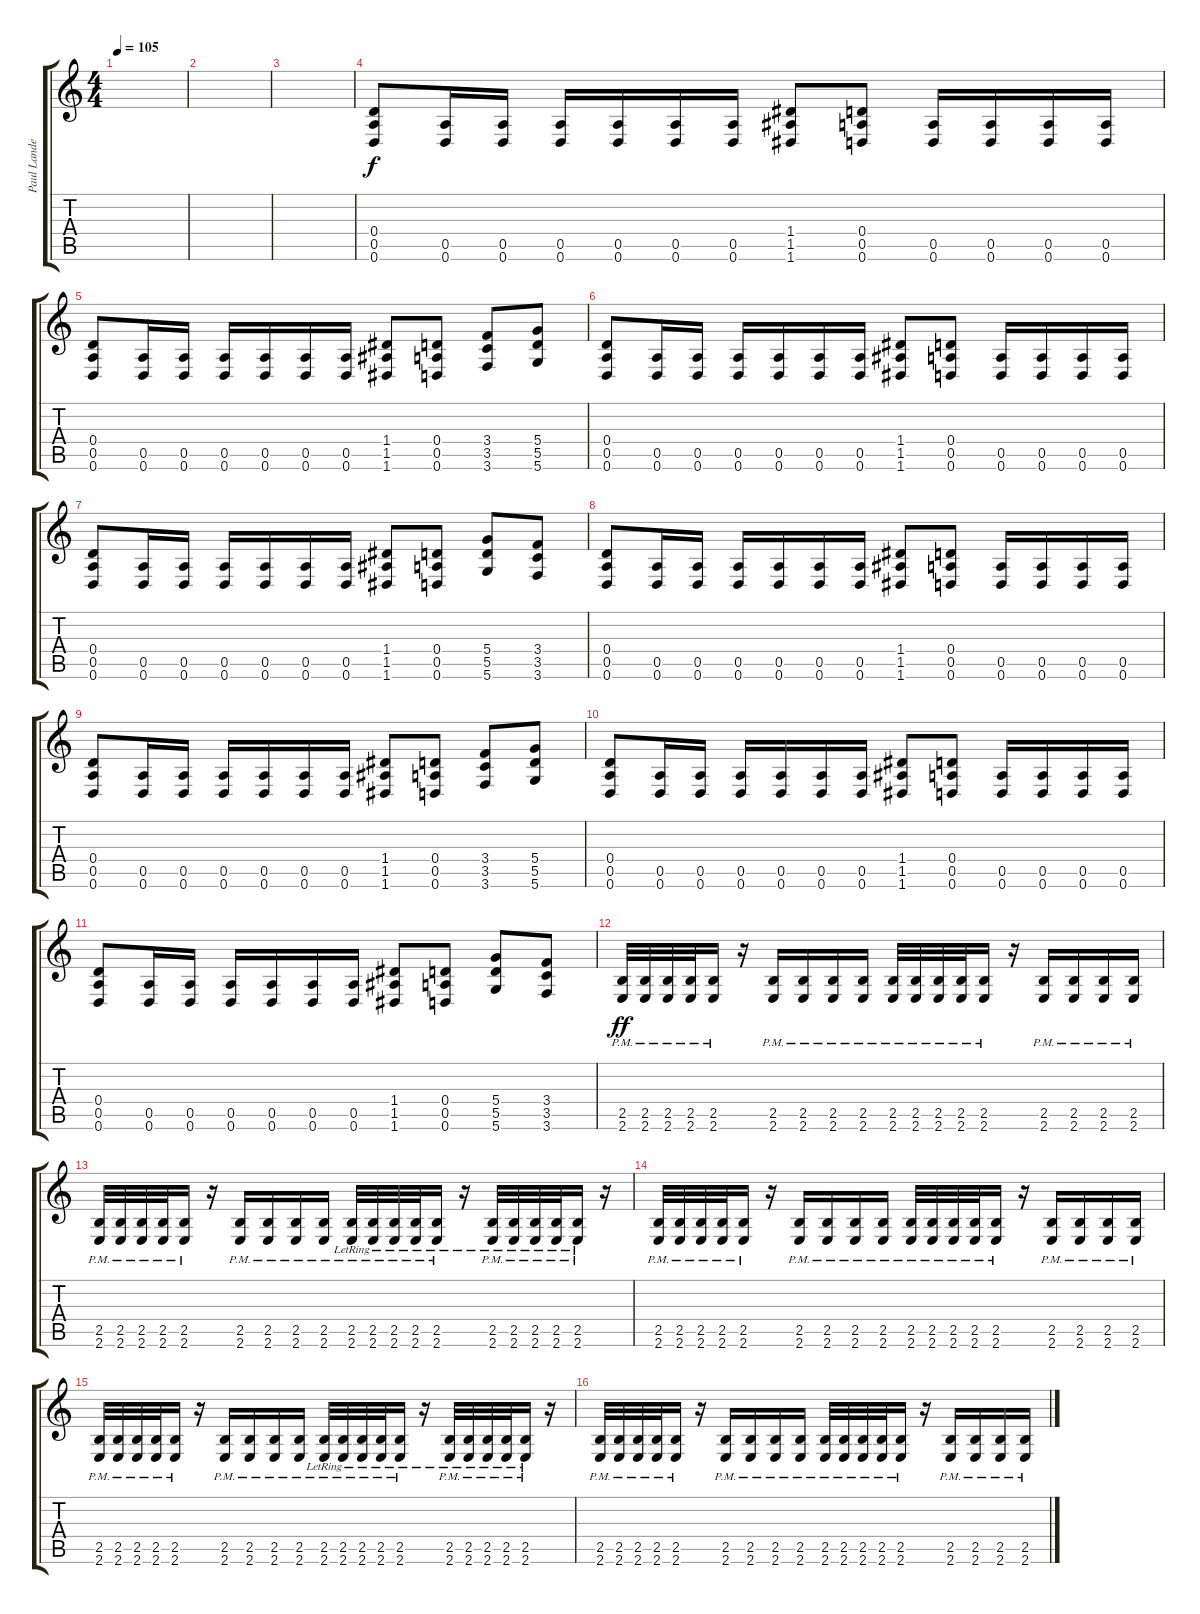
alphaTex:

\track ("Paul Landers" "Paul Lande") {instrument distortionguitar}
\staff {score tabs}
\tuning (E4 B3 G3 D3 A2 D2) {hide}
\ts (4 4)
\tempo 105
\clef g2
\ks c
|
|
|
(0.4 0.5 0.6).8 (0.5 0.6).16 (0.5 0.6).16 (0.5 0.6).16 (0.5 0.6).16 (0.5 0.6).16 (0.5 0.6).16 (1.4 1.5 1.6).8 (0.4 0.5 0.6).8 (0.5 0.6).16 (0.5 0.6).16 (0.5 0.6).16 (0.5 0.6).16 |
(0.4 0.5 0.6).8 (0.5 0.6).16 (0.5 0.6).16 (0.5 0.6).16 (0.5 0.6).16 (0.5 0.6).16 (0.5 0.6).16 (1.4 1.5 1.6).8 (0.4 0.5 0.6).8 (3.4 3.5 3.6).8 (5.4 5.5 5.6).8 |
(0.4 0.5 0.6).8 (0.5 0.6).16 (0.5 0.6).16 (0.5 0.6).16 (0.5 0.6).16 (0.5 0.6).16 (0.5 0.6).16 (1.4 1.5 1.6).8 (0.4 0.5 0.6).8 (0.5 0.6).16 (0.5 0.6).16 (0.5 0.6).16 (0.5 0.6).16 |
(0.4 0.5 0.6).8 (0.5 0.6).16 (0.5 0.6).16 (0.5 0.6).16 (0.5 0.6).16 (0.5 0.6).16 (0.5 0.6).16 (1.4 1.5 1.6).8 (0.4 0.5 0.6).8 (5.4 5.5 5.6).8 (3.4 3.5 3.6).8 |
(0.4 0.5 0.6).8 (0.5 0.6).16 (0.5 0.6).16 (0.5 0.6).16 (0.5 0.6).16 (0.5 0.6).16 (0.5 0.6).16 (1.4 1.5 1.6).8 (0.4 0.5 0.6).8 (0.5 0.6).16 (0.5 0.6).16 (0.5 0.6).16 (0.5 0.6).16 |
(0.4 0.5 0.6).8 (0.5 0.6).16 (0.5 0.6).16 (0.5 0.6).16 (0.5 0.6).16 (0.5 0.6).16 (0.5 0.6).16 (1.4 1.5 1.6).8 (0.4 0.5 0.6).8 (3.4 3.5 3.6).8 (5.4 5.5 5.6).8 |
(0.4 0.5 0.6).8 (0.5 0.6).16 (0.5 0.6).16 (0.5 0.6).16 (0.5 0.6).16 (0.5 0.6).16 (0.5 0.6).16 (1.4 1.5 1.6).8 (0.4 0.5 0.6).8 (0.5 0.6).16 (0.5 0.6).16 (0.5 0.6).16 (0.5 0.6).16 |
(0.4 0.5 0.6).8 (0.5 0.6).16 (0.5 0.6).16 (0.5 0.6).16 (0.5 0.6).16 (0.5 0.6).16 (0.5 0.6).16 (1.4 1.5 1.6).8 (0.4 0.5 0.6).8 (5.4 5.5 5.6).8 (3.4 3.5 3.6).8 |
(2.5{pm} 2.6{pm}).32{dy ff} (2.5{pm} 2.6{pm}).32 (2.5{pm} 2.6{pm}).32 (2.5{pm} 2.6{pm}).32 (2.5{pm} 2.6{pm}).16 r.16 (2.5{pm} 2.6{pm}).16 (2.5{pm} 2.6{pm}).16 (2.5{pm} 2.6{pm}).16 (2.5{pm} 2.6{pm}).16 (2.5{pm} 2.6{pm}).32 (2.5{pm} 2.6{pm}).32 (2.5{pm} 2.6{pm}).32 (2.5{pm} 2.6{pm}).32 (2.5{pm} 2.6{pm}).16 r.16 (2.5{pm} 2.6{pm}).16 (2.5{pm} 2.6{pm}).16 (2.5{pm} 2.6{pm}).16 (2.5{pm} 2.6{pm}).16 |
(2.5{pm} 2.6{pm}).32 (2.5{pm} 2.6{pm}).32 (2.5{pm} 2.6{pm}).32 (2.5{pm} 2.6{pm}).32 (2.5{pm} 2.6{pm}).16 r.16 (2.5{pm} 2.6{pm}).16 (2.5{pm} 2.6{pm}).16 (2.5{pm} 2.6{pm}).16 (2.5{pm} 2.6{pm}).16 (2.5{pm} 2.6{pm lr}).32 (2.5{pm} 2.6{pm lr}).32 (2.5{pm} 2.6{pm lr}).32 (2.5{pm} 2.6{pm lr}).32 (2.5{pm} 2.6{pm lr}).16 r.16 (2.5{pm} 2.6{pm lr}).32 (2.5{pm} 2.6{pm lr}).32 (2.5{pm} 2.6{pm lr}).32 (2.5{pm} 2.6{pm lr}).32 (2.5{pm} 2.6{pm lr}).16 r.16 |
(2.5{pm} 2.6{pm}).32 (2.5{pm} 2.6{pm}).32 (2.5{pm} 2.6{pm}).32 (2.5{pm} 2.6{pm}).32 (2.5{pm} 2.6{pm}).16 r.16 (2.5{pm} 2.6{pm}).16 (2.5{pm} 2.6{pm}).16 (2.5{pm} 2.6{pm}).16 (2.5{pm} 2.6{pm}).16 (2.5{pm} 2.6{pm}).32 (2.5{pm} 2.6{pm}).32 (2.5{pm} 2.6{pm}).32 (2.5{pm} 2.6{pm}).32 (2.5{pm} 2.6{pm}).16 r.16 (2.5{pm} 2.6{pm}).16 (2.5{pm} 2.6{pm}).16 (2.5{pm} 2.6{pm}).16 (2.5{pm} 2.6{pm}).16 |
(2.5{pm} 2.6{pm}).32 (2.5{pm} 2.6{pm}).32 (2.5{pm} 2.6{pm}).32 (2.5{pm} 2.6{pm}).32 (2.5{pm} 2.6{pm}).16 r.16 (2.5{pm} 2.6{pm}).16 (2.5{pm} 2.6{pm}).16 (2.5{pm} 2.6{pm}).16 (2.5{pm} 2.6{pm}).16 (2.5{pm} 2.6{pm lr}).32 (2.5{pm} 2.6{pm lr}).32 (2.5{pm} 2.6{pm lr}).32 (2.5{pm} 2.6{pm lr}).32 (2.5{pm} 2.6{pm lr}).16 r.16 (2.5{pm} 2.6{pm lr}).32 (2.5{pm} 2.6{pm lr}).32 (2.5{pm} 2.6{pm lr}).32 (2.5{pm} 2.6{pm lr}).32 (2.5{pm} 2.6{pm lr}).16 r.16 |
(2.5{pm} 2.6{pm}).32 (2.5{pm} 2.6{pm}).32 (2.5{pm} 2.6{pm}).32 (2.5{pm} 2.6{pm}).32 (2.5{pm} 2.6{pm}).16 r.16 (2.5{pm} 2.6{pm}).16 (2.5{pm} 2.6{pm}).16 (2.5{pm} 2.6{pm}).16 (2.5{pm} 2.6{pm}).16 (2.5{pm} 2.6{pm}).32 (2.5{pm} 2.6{pm}).32 (2.5{pm} 2.6{pm}).32 (2.5{pm} 2.6{pm}).32 (2.5{pm} 2.6{pm}).16 r.16 (2.5{pm} 2.6{pm}).16 (2.5{pm} 2.6{pm}).16 (2.5{pm} 2.6{pm}).16 (2.5{pm} 2.6{pm}).16
